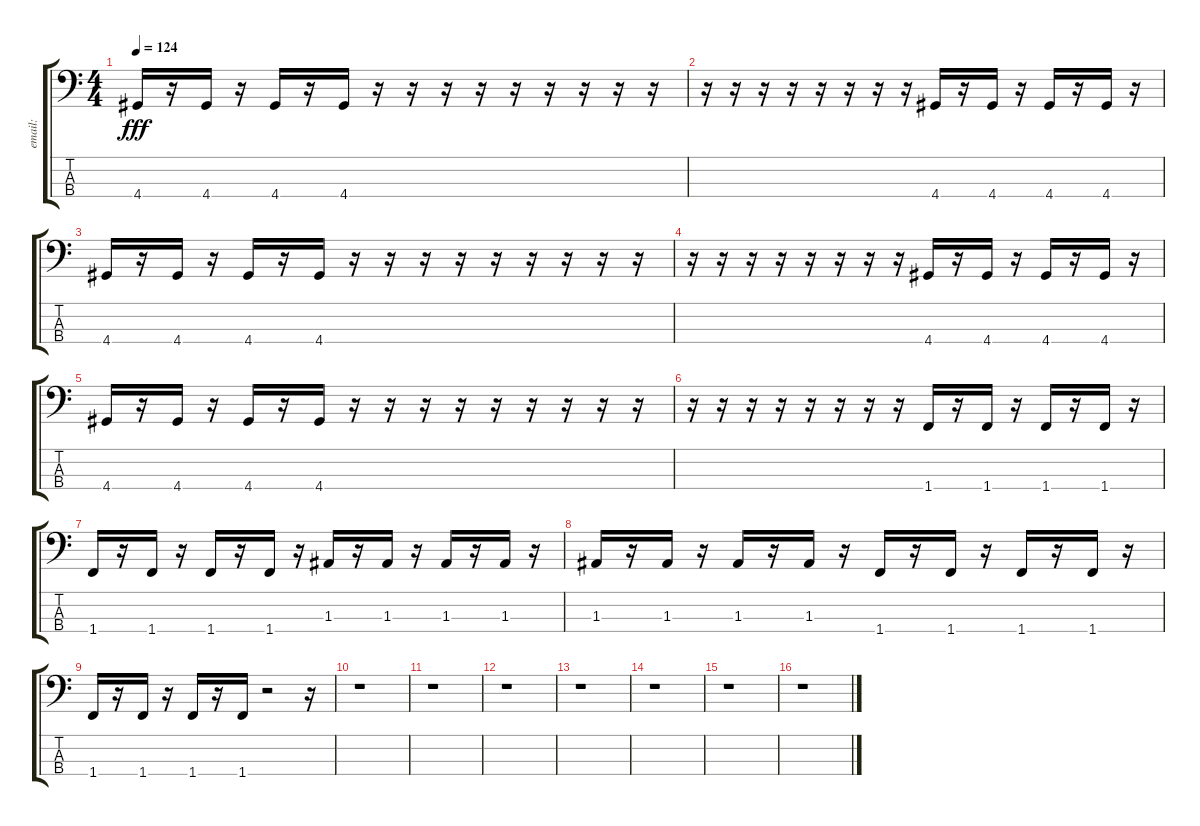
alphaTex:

\track ("email:" "email:") {instrument electricbassfinger}
\staff {score tabs}
\tuning (G2 D2 A1 E1) {hide}
\ts (4 4)
\tempo 124
\clef f4
\ks c
4.4.16{dy fff} r.16 4.4.16 r.16 4.4.16 r.16 4.4.16 r.16 r.16 r.16 r.16 r.16 r.16 r.16 r.16 r.16 |
r.16 r.16 r.16 r.16 r.16 r.16 r.16 r.16 4.4.16 r.16 4.4.16 r.16 4.4.16 r.16 4.4.16 r.16 |
4.4.16 r.16 4.4.16 r.16 4.4.16 r.16 4.4.16 r.16 r.16 r.16 r.16 r.16 r.16 r.16 r.16 r.16 |
r.16 r.16 r.16 r.16 r.16 r.16 r.16 r.16 4.4.16 r.16 4.4.16 r.16 4.4.16 r.16 4.4.16 r.16 |
4.4.16 r.16 4.4.16 r.16 4.4.16 r.16 4.4.16 r.16 r.16 r.16 r.16 r.16 r.16 r.16 r.16 r.16 |
r.16 r.16 r.16 r.16 r.16 r.16 r.16 r.16 1.4.16 r.16 1.4.16 r.16 1.4.16 r.16 1.4.16 r.16 |
1.4.16 r.16 1.4.16 r.16 1.4.16 r.16 1.4.16 r.16 1.3.16 r.16 1.3.16 r.16 1.3.16 r.16 1.3.16 r.16 |
1.3.16 r.16 1.3.16 r.16 1.3.16 r.16 1.3.16 r.16 1.4.16 r.16 1.4.16 r.16 1.4.16 r.16 1.4.16 r.16 |
1.4.16 r.16 1.4.16 r.16 1.4.16 r.16 1.4.16 r.2 r.16 |
r.1 |
r.1 |
r.1 |
r.1 |
r.1 |
r.1 |
r.1
